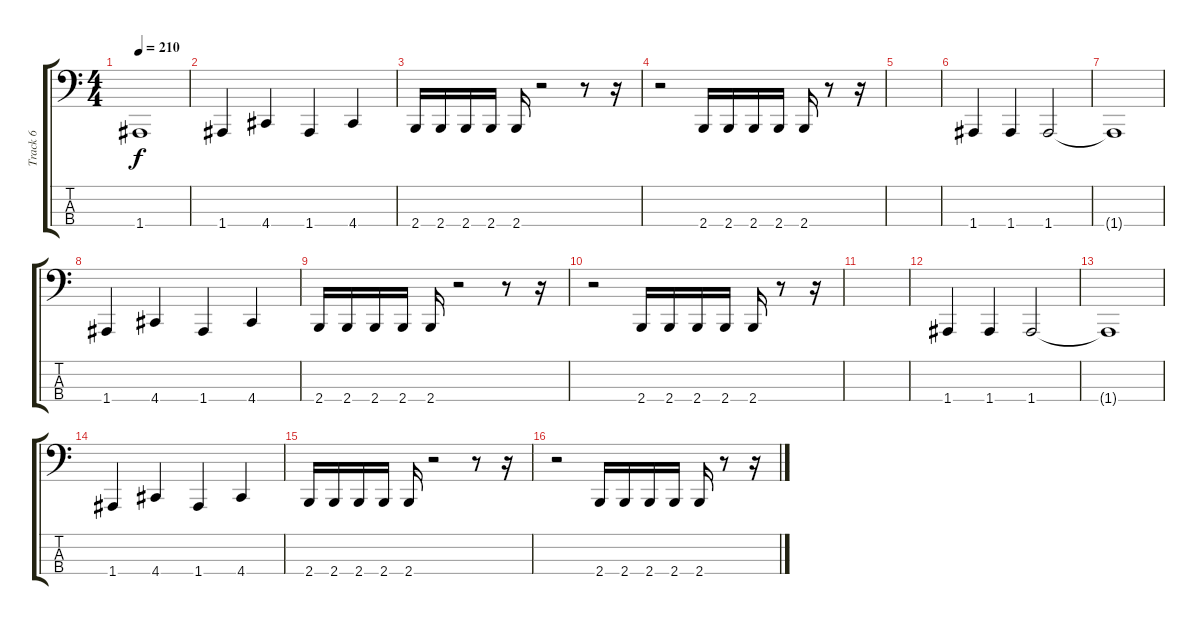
\track ("Track 6" "Track 6") {instrument electricbassfinger}
\staff {score tabs}
\tuning (D2 A1 E1 A0) {hide}
\ts (4 4)
\tempo 210
\clef f4
\ks c
1.4{t}.1{dy f} |
1.4.4 4.4.4 1.4.4 4.4.4 |
2.4.16 2.4.16 2.4.16 2.4.16 2.4.16 r.2 r.8 r.16 |
r.2 2.4.16 2.4.16 2.4.16 2.4.16 2.4.16 r.8 r.16 |
|
1.4.4 1.4.4 1.4.2 |
1.4{t}.1 |
1.4.4 4.4.4 1.4.4 4.4.4 |
2.4.16 2.4.16 2.4.16 2.4.16 2.4.16 r.2 r.8 r.16 |
r.2 2.4.16 2.4.16 2.4.16 2.4.16 2.4.16 r.8 r.16 |
|
1.4.4 1.4.4 1.4.2 |
1.4{t}.1 |
1.4.4 4.4.4 1.4.4 4.4.4 |
2.4.16 2.4.16 2.4.16 2.4.16 2.4.16 r.2 r.8 r.16 |
r.2 2.4.16 2.4.16 2.4.16 2.4.16 2.4.16 r.8 r.16
